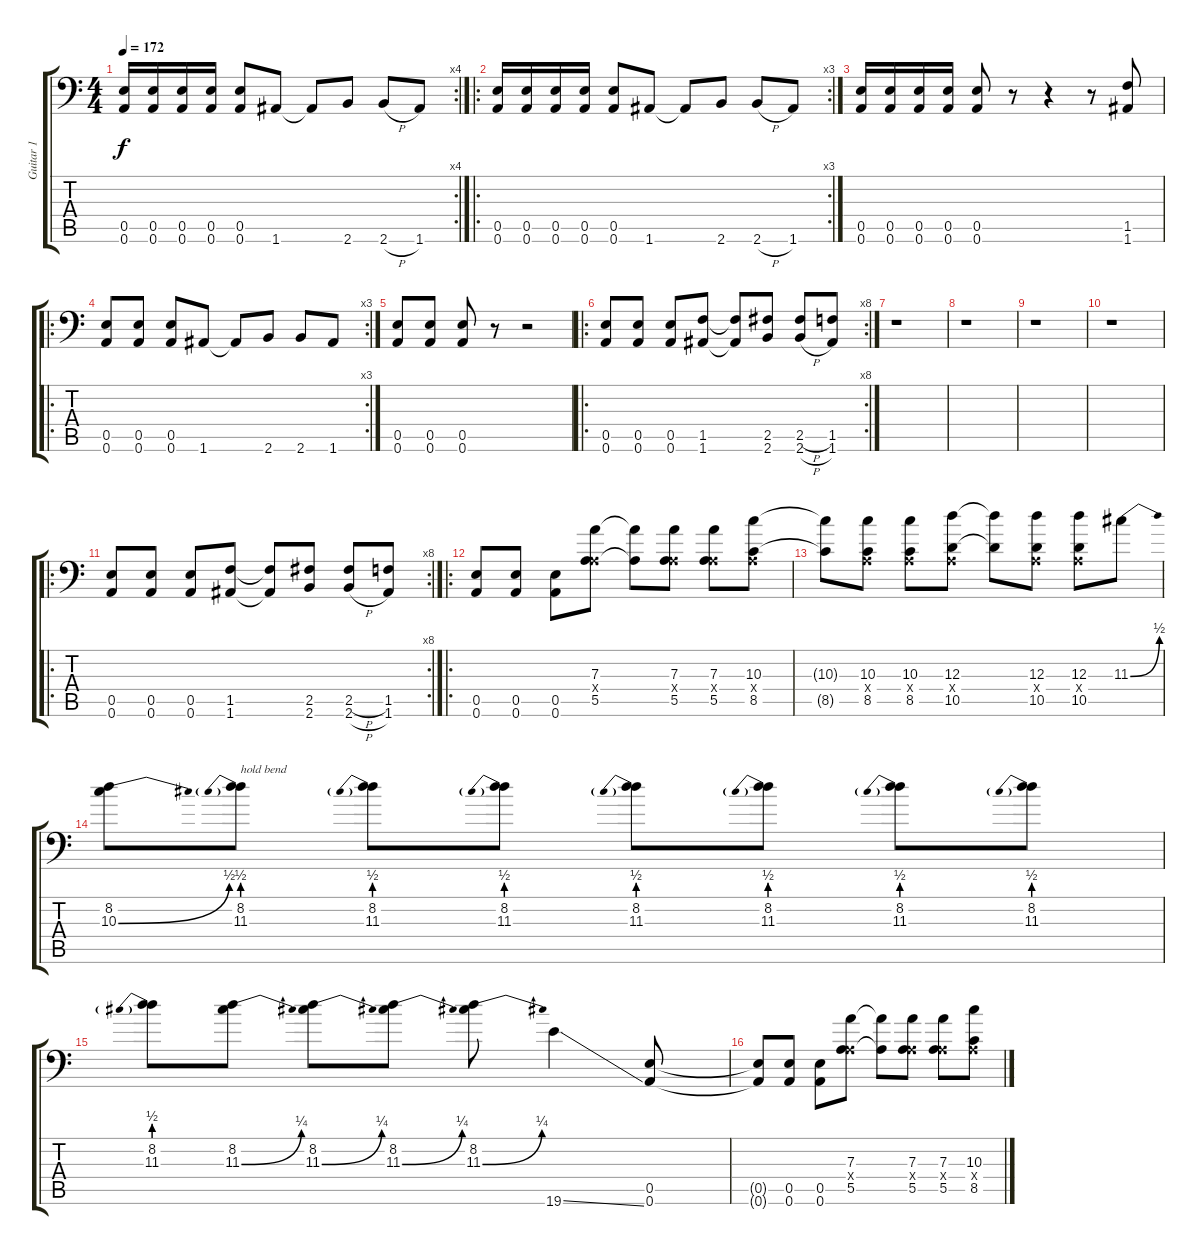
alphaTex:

\track ("Guitar 1" "Guitar 1") {instrument distortionguitar}
\staff {score tabs}
\tuning (B3 Gb3 D3 A2 E2 A1) {hide}
\rc 4
\ts (4 4)
\tempo 172
\clef f4
\ks c
(0.5 0.6).16{dy f instrument distortionguitar} (0.5 0.6).16 (0.5 0.6).16 (0.5 0.6).16 (0.5 0.6).8 1.6.8 1.6{t}.8 2.6.8 2.6{h}.8 1.6.8 |
\ro
\rc 3
(0.5 0.6).16 (0.5 0.6).16 (0.5 0.6).16 (0.5 0.6).16 (0.5 0.6).8 1.6.8 1.6{t}.8 2.6.8 2.6{h}.8 1.6.8 |
(0.5 0.6).16 (0.5 0.6).16 (0.5 0.6).16 (0.5 0.6).16 (0.5 0.6).8 r.8 r.4 r.8 (1.5 1.6).8 |
\ro
\rc 3
(0.5 0.6).8 (0.5 0.6).8 (0.5 0.6).8 1.6.8 1.6{t}.8 2.6.8 2.6.8 1.6.8 |
(0.5 0.6).8 (0.5 0.6).8 (0.5 0.6).8 r.8 r.2 |
\ro
\rc 8
(0.5 0.6).8 (0.5 0.6).8 (0.5 0.6).8 (1.5 1.6).8 (1.5{t} 1.6{t}).8 (2.5 2.6).8 (2.5{h} 2.6{h}).8 (1.5 1.6).8 |
r.1 |
r.1 |
r.1 |
r.1 |
\ro
\rc 8
(0.5 0.6).8 (0.5 0.6).8 (0.5 0.6).8 (1.5 1.6).8 (1.5{t} 1.6{t}).8 (2.5 2.6).8 (2.5{h} 2.6{h}).8 (1.5 1.6).8 |
\ro
(0.5 0.6).8 (0.5 0.6).8 (0.5 0.6).8 (7.3 0.4{x} 5.5).8 (7.3{t} 5.5{t}).8 (7.3 0.4{x} 5.5).8 (7.3 0.4{x} 5.5).8 (10.3 0.4{x} 8.5).8 |
(10.3{t} 8.5{t}).8 (10.3 0.4{x} 8.5).8 (10.3 0.4{x} 8.5).8 (12.3 0.4{x} 10.5).8 (12.3{t} 10.5{t}).8 (12.3 0.4{x} 10.5).8 (12.3 0.4{x} 10.5).8 11.3{be (bend 0 0 60 2)}.8 |
(8.2 10.3{be (bend 0 0 60 2)}).8 (8.2 11.3{be (prebend 0 2 60 2)}).8{txt "hold bend"} (8.2 11.3{be (prebend 0 2 60 2)}).8 (8.2 11.3{be (prebend 0 2 60 2)}).8 (8.2 11.3{be (prebend 0 2 60 2)}).8 (8.2 11.3{be (prebend 0 2 60 2)}).8 (8.2 11.3{be (prebend 0 2 60 2)}).8 (8.2 11.3{be (prebend 0 2 60 2)}).8 |
(8.2 11.3{be (prebend 0 2 60 2)}).8 (8.2 11.3{be (bend 0 0 60 1)}).8 (8.2 11.3{be (bend 0 0 60 1)}).8 (8.2 11.3{be (bend 0 0 60 1)}).8 (8.2 11.3{be (bend 0 0 60 1)}).8 19.6{ss}.4 (0.5 0.6).8 |
(0.5{t} 0.6{t}).8 (0.5 0.6).8 (0.5 0.6).8 (7.3 0.4{x} 5.5).8 (7.3{t} 5.5{t}).8 (7.3 0.4{x} 5.5).8 (7.3 0.4{x} 5.5).8 (10.3 0.4{x} 8.5).8
